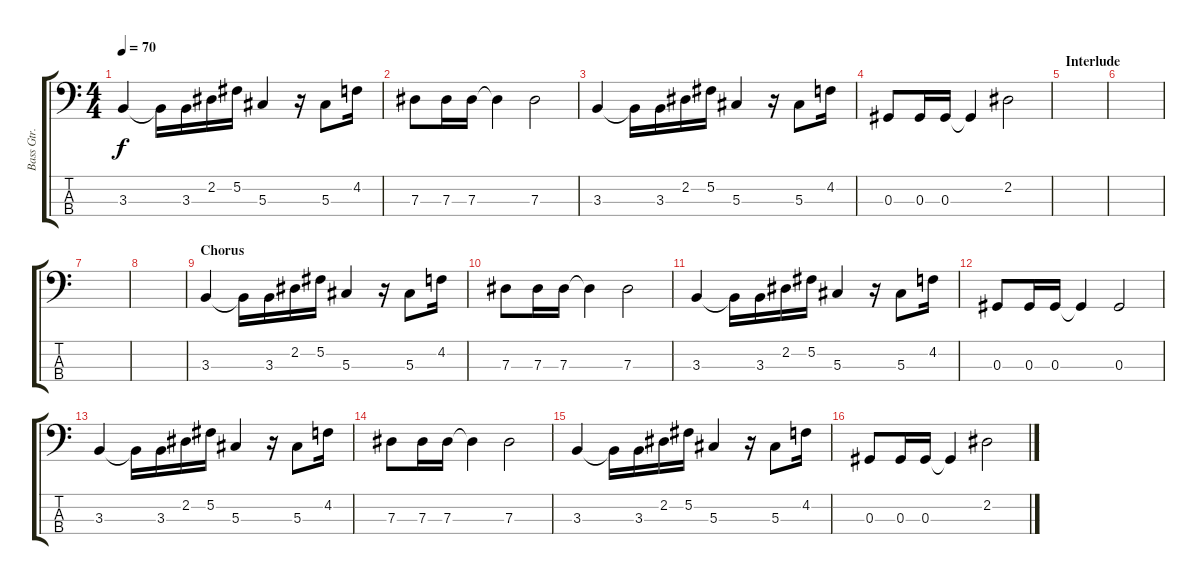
\track ("Bass Gtr." "Bass Gtr.") {instrument electricbassfinger}
\staff {score tabs}
\tuning (Gb2 Db2 Ab1 Eb1) {hide}
\ts (4 4)
\tempo 70
\clef f4
\ks c
3.3.4{dy f} 3.3{t}.16 3.3.16 2.2.16 5.2.16 5.3.4 r.16 5.3.8 4.2.16 |
7.3.8 7.3.16 7.3.16 7.3{t}.4 7.3.2 |
3.3.4 3.3{t}.16 3.3.16 2.2.16 5.2.16 5.3.4 r.16 5.3.8 4.2.16 |
0.3.8 0.3.16 0.3.16 0.3{t}.4 2.2.2 |
\section ("" "Interlude")
|
|
|
|
\section ("" "Chorus")
3.3.4 3.3{t}.16 3.3.16 2.2.16 5.2.16 5.3.4 r.16 5.3.8 4.2.16 |
7.3.8 7.3.16 7.3.16 7.3{t}.4 7.3.2 |
3.3.4 3.3{t}.16 3.3.16 2.2.16 5.2.16 5.3.4 r.16 5.3.8 4.2.16 |
0.3.8 0.3.16 0.3.16 0.3{t}.4 0.3.2 |
3.3.4 3.3{t}.16 3.3.16 2.2.16 5.2.16 5.3.4 r.16 5.3.8 4.2.16 |
7.3.8 7.3.16 7.3.16 7.3{t}.4 7.3.2 |
3.3.4 3.3{t}.16 3.3.16 2.2.16 5.2.16 5.3.4 r.16 5.3.8 4.2.16 |
0.3.8 0.3.16 0.3.16 0.3{t}.4 2.2.2
